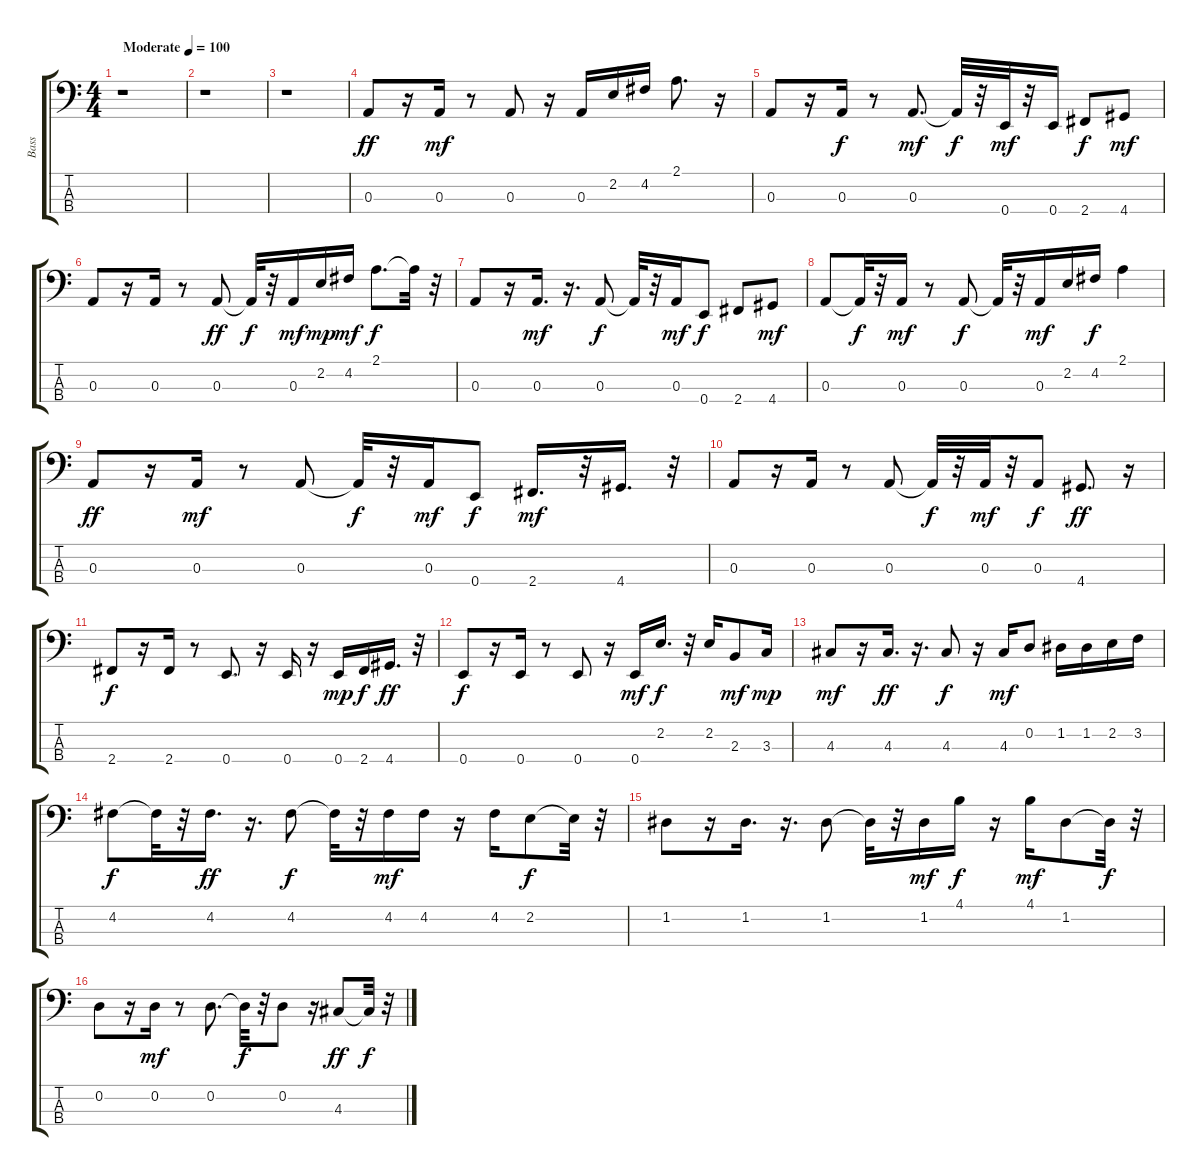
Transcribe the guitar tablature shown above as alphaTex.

\track ("Bass" "Bass") {instrument electricbassfinger}
\staff {score tabs}
\tuning (G2 D2 A1 E1) {hide}
\ts (4 4)
\tempo (100 "Moderate")
\clef f4
\ks c
r.1{dy ff instrument electricbassfinger} |
r.1 |
r.1 |
0.3.8 r.16 0.3.16{dy mf} r.8 0.3.8 r.16 0.3.16 2.2.16 4.2.16 2.1.8{d} r.16 |
0.3.8 r.16 0.3.16{dy f} r.8 0.3.8{d dy mf} 0.3{t}.32{dy f} r.32 0.4.32{dy mf} r.32 0.4.16 2.4.8{dy f} 4.4.8{dy mf} |
0.3.8 r.16 0.3.16 r.8 0.3.8{dy ff} 0.3{t}.32{dy f} r.32 0.3.16{dy mf} 2.2.16{dy mp} 4.2.16{dy mf} 2.1.8{d dy f} 2.1{t}.32 r.32 |
0.3.8 r.16 0.3.16{d dy mf} r.16{d} 0.3.8{dy f} 0.3{t}.32 r.32 0.3.16{dy mf} 0.4.8{dy f} 2.4.8 4.4.8{dy mf} |
0.3.8 0.3{t}.32{dy f} r.32 0.3.16{dy mf} r.8 0.3.8{dy f} 0.3{t}.32 r.32 0.3.16{dy mf} 2.2.16 4.2.16{dy f} 2.1.4 |
0.3.8{dy ff} r.16 0.3.16{dy mf} r.8 0.3.8 0.3{t}.32{dy f} r.32 0.3.16{dy mf} 0.4.8{dy f} 2.4.16{d dy mf} r.32 4.4.16{d} r.32 |
0.3.8 r.16 0.3.16 r.8 0.3.8 0.3{t}.32{dy f} r.32 0.3.32{dy mf} r.32 0.3.8{dy f} 4.4.8{d dy ff} r.16 |
2.4.8{dy f} r.16 2.4.16 r.8 0.4.8{d} r.16 0.4.16 r.16 0.4.16{dy mp} 2.4.16{dy f} 4.4.16{d dy ff} r.32 |
0.4.8{dy f} r.16 0.4.16 r.8 0.4.8 r.16 0.4.16{dy mf} 2.2.16{d dy f} r.32 2.2.16 2.3.8{dy mf} 3.3.16{dy mp} |
4.3.8{dy mf} r.16 4.3.16{d dy ff} r.16{d} 4.3.8{dy f} r.16 4.3.16{dy mf} 0.2.8 1.2.16 1.2.16 2.2.16 3.2.16 |
4.2.8{dy f} 4.2{t}.32 r.32 4.2.16{d dy ff} r.16{d} 4.2.8{dy f} 4.2{t}.32 r.32 4.2.16{dy mf} 4.2.16 r.16 4.2.16 2.2.8{dy f} 2.2{t}.32 r.32 |
1.2.8 r.16 1.2.16{d} r.16{d} 1.2.8 1.2{t}.32 r.32 1.2.16{dy mf} 4.1.16{dy f} r.16 4.1.16{dy mf} 1.2.8 1.2{t}.32{dy f} r.32 |
0.2.8 r.16 0.2.16{dy mf} r.8 0.2.8{d} 0.2{t}.32{dy f} r.32 0.2.8 r.16 4.3.8{dy ff} 4.3{t}.32{dy f} r.32
